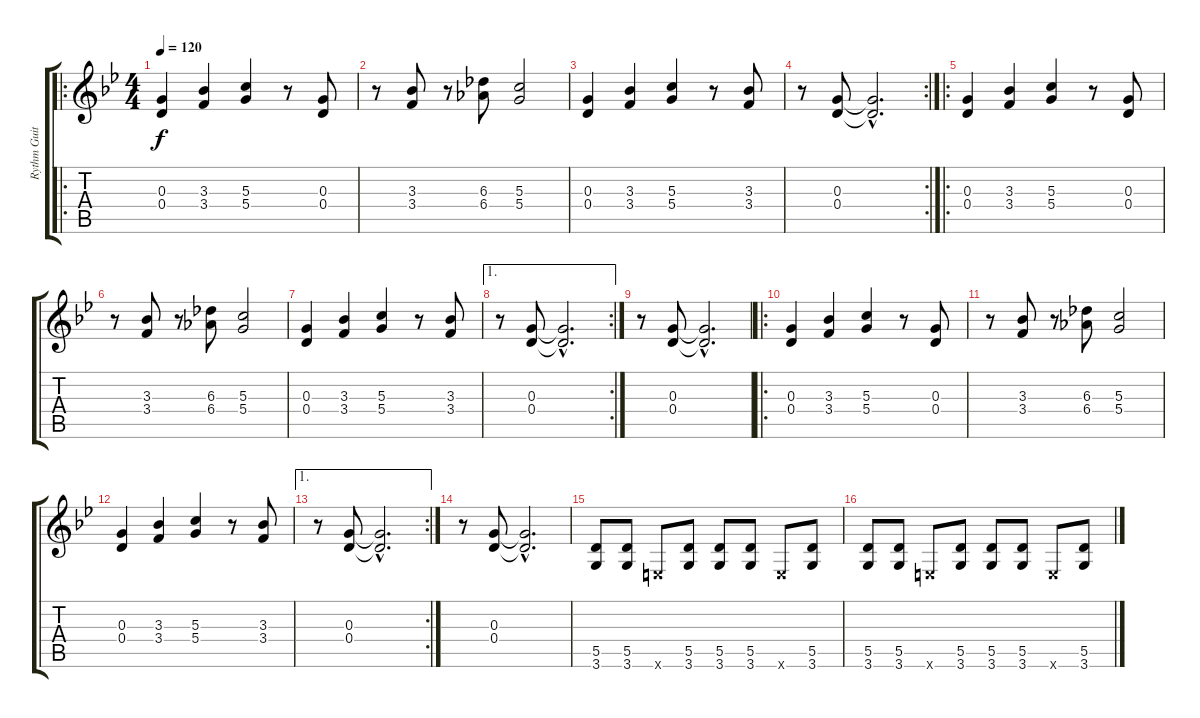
\track ("Rythm Guitar" "Rythm Guit") {instrument distortionguitar}
\staff {score tabs}
\tuning (E4 B3 G3 D3 A2 E2) {hide}
\ro
\ts (4 4)
\tempo 120
\clef g2
\ks bb
(0.3 0.4).4{dy f instrument distortionguitar} (3.3 3.4).4 (5.3 5.4).4 r.8 (0.3 0.4).8 |
r.8 (3.3 3.4).8 r.8 (6.3 6.4).8 (5.3 5.4).2 |
(0.3 0.4).4 (3.3 3.4).4 (5.3 5.4).4 r.8 (3.3 3.4).8 |
\rc 2
r.8 (0.3 0.4).8 (0.3{hac t} 0.4{hac t}).2{d} |
\ro
(0.3 0.4).4 (3.3 3.4).4 (5.3 5.4).4 r.8 (0.3 0.4).8 |
r.8 (3.3 3.4).8 r.8 (6.3 6.4).8 (5.3 5.4).2 |
(0.3 0.4).4 (3.3 3.4).4 (5.3 5.4).4 r.8 (3.3 3.4).8 |
\ae 1
\rc 2
r.8 (0.3 0.4).8 (0.3{hac t} 0.4{hac t}).2{d} |
r.8 (0.3 0.4).8 (0.3{hac t} 0.4{hac t}).2{d} |
\ro
(0.3 0.4).4 (3.3 3.4).4 (5.3 5.4).4 r.8 (0.3 0.4).8 |
r.8 (3.3 3.4).8 r.8 (6.3 6.4).8 (5.3 5.4).2 |
(0.3 0.4).4 (3.3 3.4).4 (5.3 5.4).4 r.8 (3.3 3.4).8 |
\ae 1
\rc 2
r.8 (0.3 0.4).8 (0.3{hac t} 0.4{hac t}).2{d} |
r.8 (0.3 0.4).8 (0.3{hac t} 0.4{hac t}).2{d} |
(5.5 3.6).8 (5.5 3.6).8 0.6{x}.8 (5.5 3.6).8 (5.5 3.6).8 (5.5 3.6).8 0.6{x}.8 (5.5 3.6).8 |
(5.5 3.6).8 (5.5 3.6).8 0.6{x}.8 (5.5 3.6).8 (5.5 3.6).8 (5.5 3.6).8 0.6{x}.8 (5.5 3.6).8
